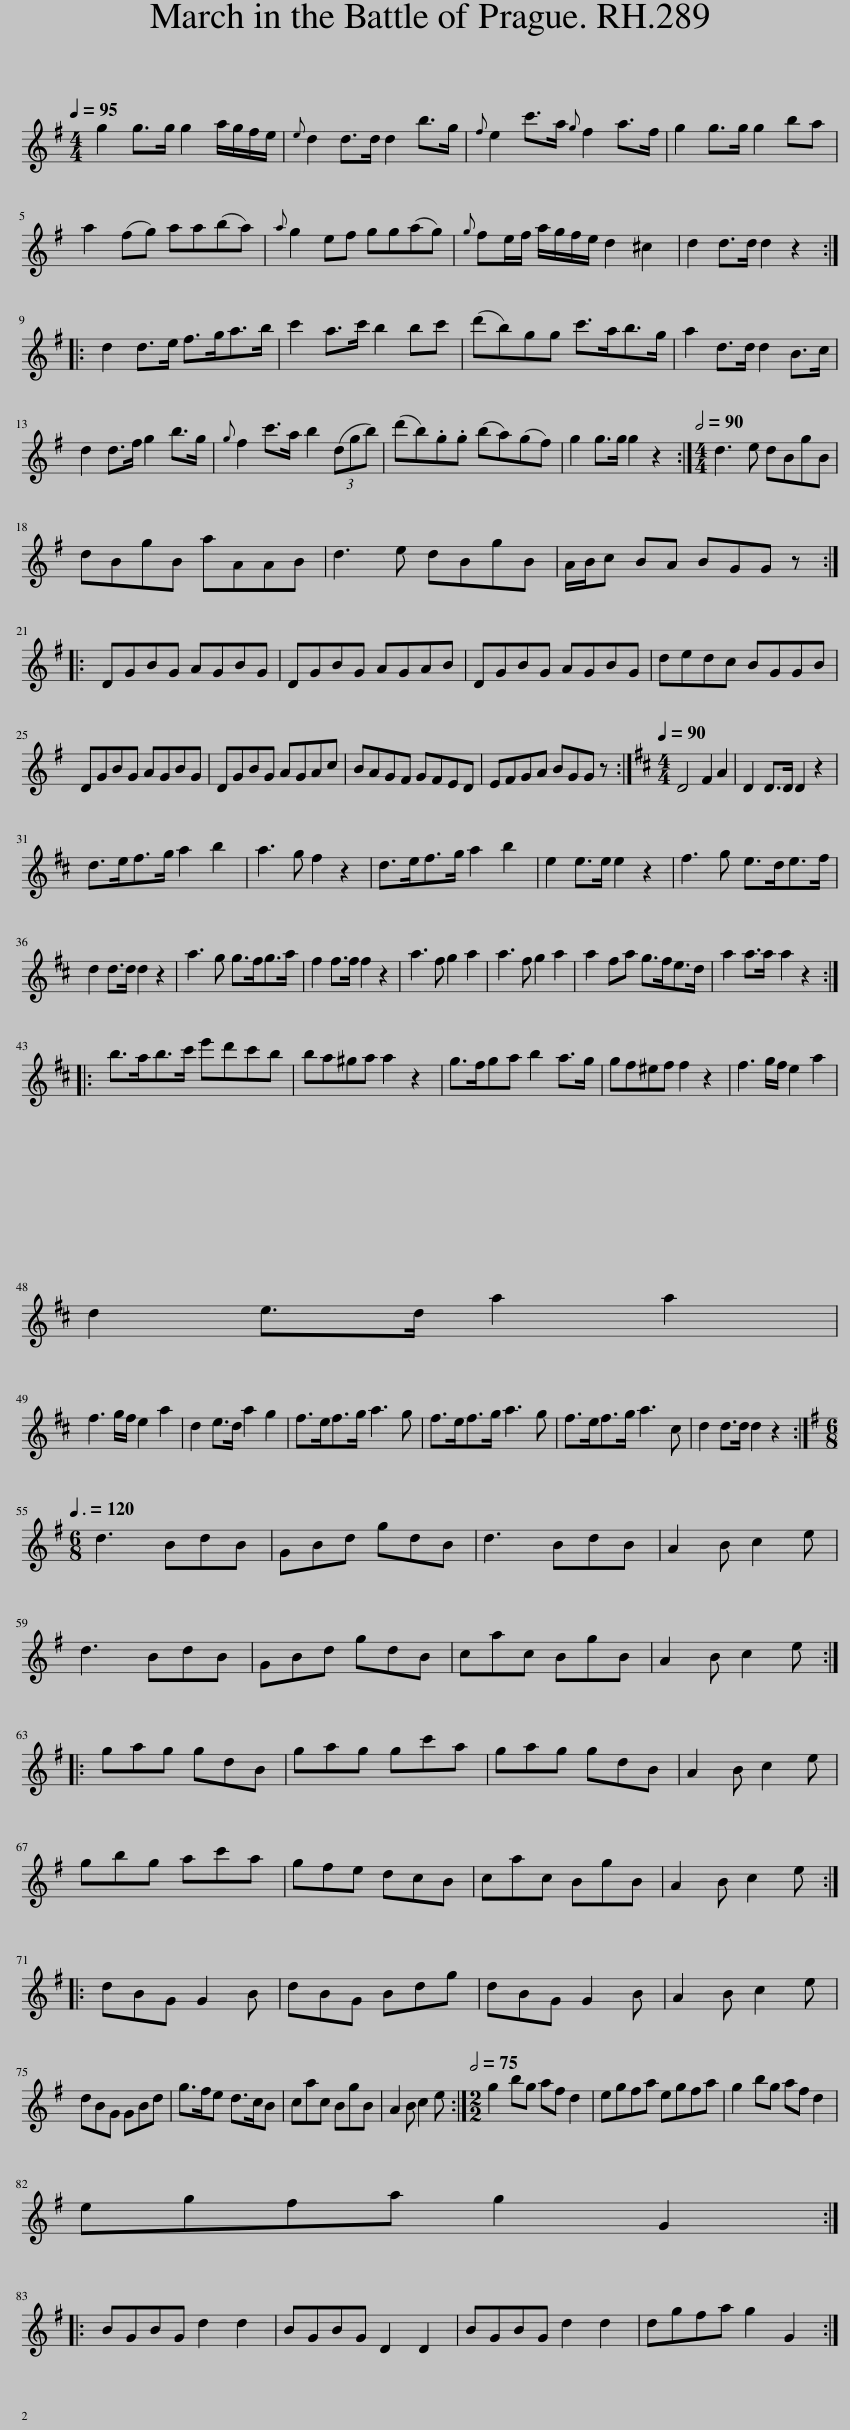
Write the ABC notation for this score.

X:1
L:1/8
Q:1/4=95
M:4/4
I:linebreak $
K:G
V:1 treble
V:1
 g2 g>g g2 a/g/f/e/ |{e} d2 d>d d2 b>g |{f} e2 c'>a{g} f2 a>f | g2 g>g g2 ba |$ a2 (fg) aa(ba) | %5
{a} g2 ef gg(ag) |{g} fe/f/ a/g/f/e/ d2 ^c2 | d2 d>d d2 z2 ::$ d2 d>e f>ga>b | c'2 a>c' b2 bc' | %10
 (d'b)gg c'>ab>g | a2 d>d d2 B>c |$ d2 d>f g2 b>g |{g} f2 c'>a b2 (3(dgb) | (d'b).g.g (ba)(gf) | %15
 g2 g>g g2 z2 :|[M:4/4][Q:1/2=90] d3 e dBgB |$ dBgB aAAB | d3 e dBgB | A/B/c BA BGG z ::$ %20
 DGBG AGBG | DGBG AGAB | DGBG AGBG | dedc BGGB |$ DGBG AGBG | %25
 DGBG AGAc | BAGF GFED | EFGA BGG z :|[K:D][M:4/4][Q:1/4=90] D4 F2 A2 | D2 D>D D2 z2 |$ %30
 d>ef>g a2 b2 | a3 g f2 z2 | d>ef>g a2 b2 | e2 e>e e2 z2 | f3 g e>de>f |$ %35
 d2 d>d d2 z2 | a3 g g>fg>a | f2 f>f f2 z2 | a3 f g2 a2 | a3 f g2 a2 | %40
 a2 fa g>fe>d | a2 a>a a2 z2 ::$ b>ab>c' e'd'c'b | ba^ga a2 z2 | g>fga b2 a>g | %45
 gf^ef f2 z2 | f3 g/f/ e2 a2 |$ d2 e>d a2 a2 |$ f3 g/f/ e2 a2 | d2 e>d a2 g2 | %50
 f>ef>g a3 g | f>ef>g a3 g | f>ef>g a3 c | d2 d>d d2 z2 :|$[K:G][M:6/8][Q:3/8=120] d3 BdB | %55
 GBd gdB | d3 BdB | A2 B c2 e |$ d3 BdB | GBd gdB | %60
 cac BgB | A2 B c2 e ::$ gag gdB | gag gc'a | gag gdB | %65
 A2 B c2 e |$ gbg ac'a | gfe dcB | cac BgB | A2 B c2 e ::$ %70
 dBG G2 B | dBG Bdg | dBG G2 B | A2 B c2 e |$ dBG GBd | %75
 g>fe d>cB | cac BgB | A2 B c2 e :|[M:2/2][Q:1/2=75] g2 bg af d2 | egfa egfa | %80
 g2 bg af d2 |$ egfa g2 G2 ::$ BGBG d2 d2 | BGBG D2 D2 | BGBG d2 d2 | %85
 dgfa g2 G2 :| %86
